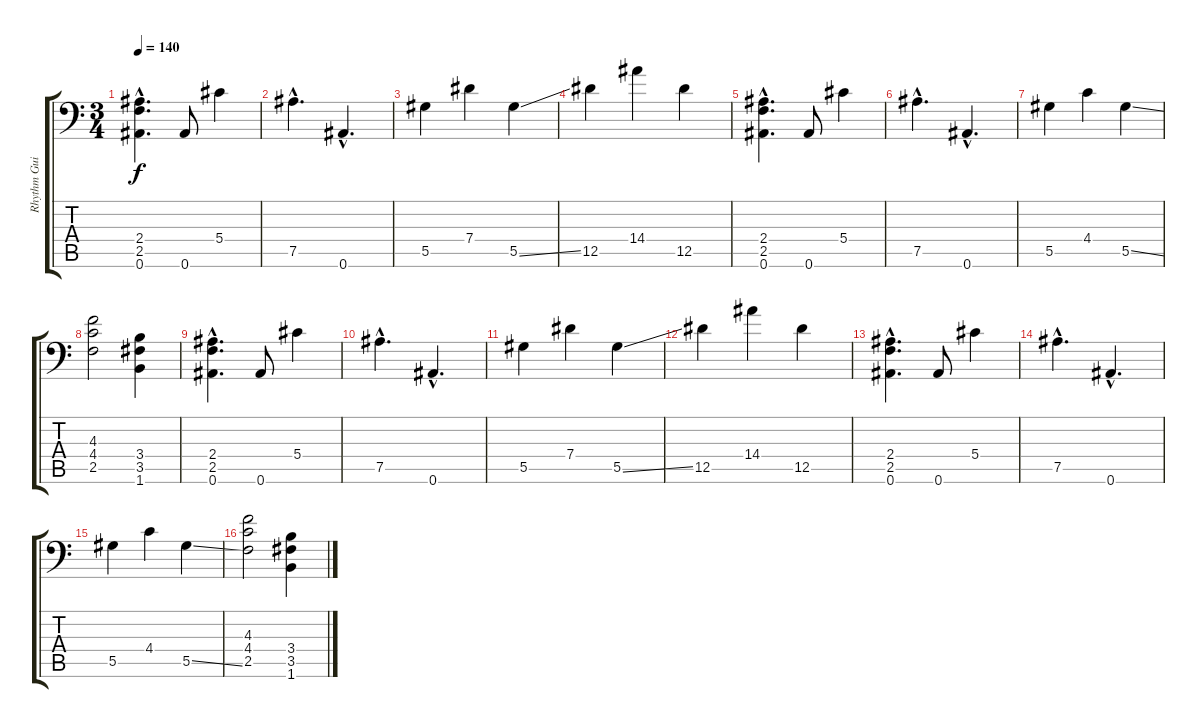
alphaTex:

\track ("Rhythm Guitar I" "Rhythm Gui") {instrument distortionguitar}
\staff {score tabs}
\tuning (Bb3 F3 Db3 Ab2 Eb2 Bb1) {hide}
\ts (3 4)
\tempo 140
\clef f4
\ks c
(2.4{hac} 2.5{hac} 0.6{hac}).4{d dy f} 0.6.8 5.4.4 |
7.5{hac}.4{d} 0.6{hac}.4{d} |
5.5.4 7.4.4 5.5{ss}.4 |
12.5.4 14.4.4 12.5.4 |
(2.4{hac} 2.5{hac} 0.6{hac}).4{d} 0.6.8 5.4.4 |
7.5{hac}.4{d} 0.6{hac}.4{d} |
5.5.4 4.4.4 5.5{ss}.4 |
(4.3 4.4 2.5).2 (3.4 3.5 1.6).4 |
(2.4{hac} 2.5{hac} 0.6{hac}).4{d} 0.6.8 5.4.4 |
7.5{hac}.4{d} 0.6{hac}.4{d} |
5.5.4 7.4.4 5.5{ss}.4 |
12.5.4 14.4.4 12.5.4 |
(2.4{hac} 2.5{hac} 0.6{hac}).4{d} 0.6.8 5.4.4 |
7.5{hac}.4{d} 0.6{hac}.4{d} |
5.5.4 4.4.4 5.5{ss}.4 |
(4.3 4.4 2.5).2 (3.4 3.5 1.6).4
